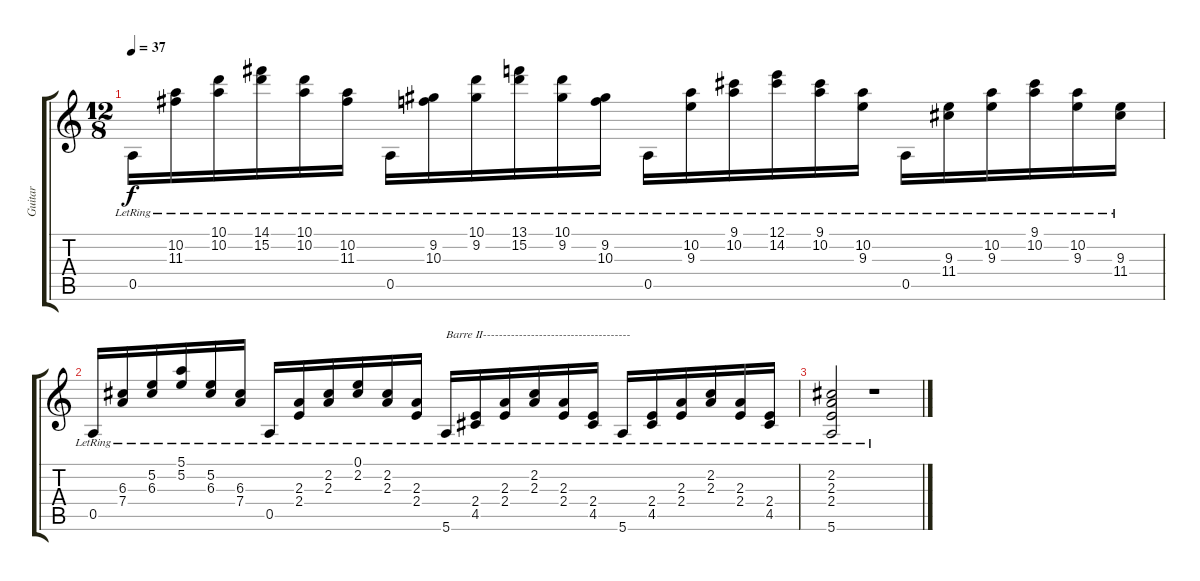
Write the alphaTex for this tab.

\track ("Guitar" "Guitar") {instrument acousticguitarnylon}
\staff {score tabs}
\tuning (E4 B3 G3 D3 A2 E2) {hide}
\ts (12 8)
\tempo 37
\clef g2
\ks c
0.5{lr}.16{dy f} (10.2{lr} 11.3{lr}).16 (10.1{lr} 10.2{lr}).16 (14.1{lr} 15.2{lr}).16 (10.1{lr} 10.2{lr}).16 (10.2{lr} 11.3{lr}).16 0.5{lr}.16 (9.2{lr} 10.3{lr}).16 (10.1{lr} 9.2{lr}).16 (13.1{lr} 15.2{lr}).16 (10.1{lr} 9.2{lr}).16 (9.2{lr} 10.3{lr}).16 0.5{lr}.16 (10.2{lr} 9.3{lr}).16 (9.1{lr} 10.2{lr}).16 (12.1{lr} 14.2{lr}).16 (9.1{lr} 10.2{lr}).16 (10.2{lr} 9.3{lr}).16 0.5{lr}.16 (9.3{lr} 11.4{lr}).16 (10.2{lr} 9.3{lr}).16 (9.1{lr} 10.2{lr}).16 (10.2{lr} 9.3{lr}).16 (9.3{lr} 11.4{lr}).16 |
0.5{lr}.16 (6.3{lr} 7.4{lr}).16 (5.2{lr} 6.3{lr}).16 (5.1{lr} 5.2{lr}).16 (5.2{lr} 6.3{lr}).16 (6.3{lr} 7.4{lr}).16 0.5{lr}.16 (2.3{lr} 2.4{lr}).16 (2.2{lr} 2.3{lr}).16 (0.1{lr} 2.2{lr}).16 (2.2{lr} 2.3{lr}).16 (2.3{lr} 2.4{lr}).16 5.6{lr}.16{txt "Barre II-------------------------------------"} (2.4{lr} 4.5{lr}).16 (2.3{lr} 2.4{lr}).16 (2.2{lr} 2.3{lr}).16 (2.3{lr} 2.4{lr}).16 (2.4{lr} 4.5{lr}).16 5.6{lr}.16 (2.4{lr} 4.5{lr}).16 (2.3{lr} 2.4{lr}).16 (2.2{lr} 2.3{lr}).16 (2.3{lr} 2.4{lr}).16 (2.4{lr} 4.5{lr}).16 |
(2.2{lr} 2.3{lr} 2.4{lr} 5.6{lr}).2 r.1
